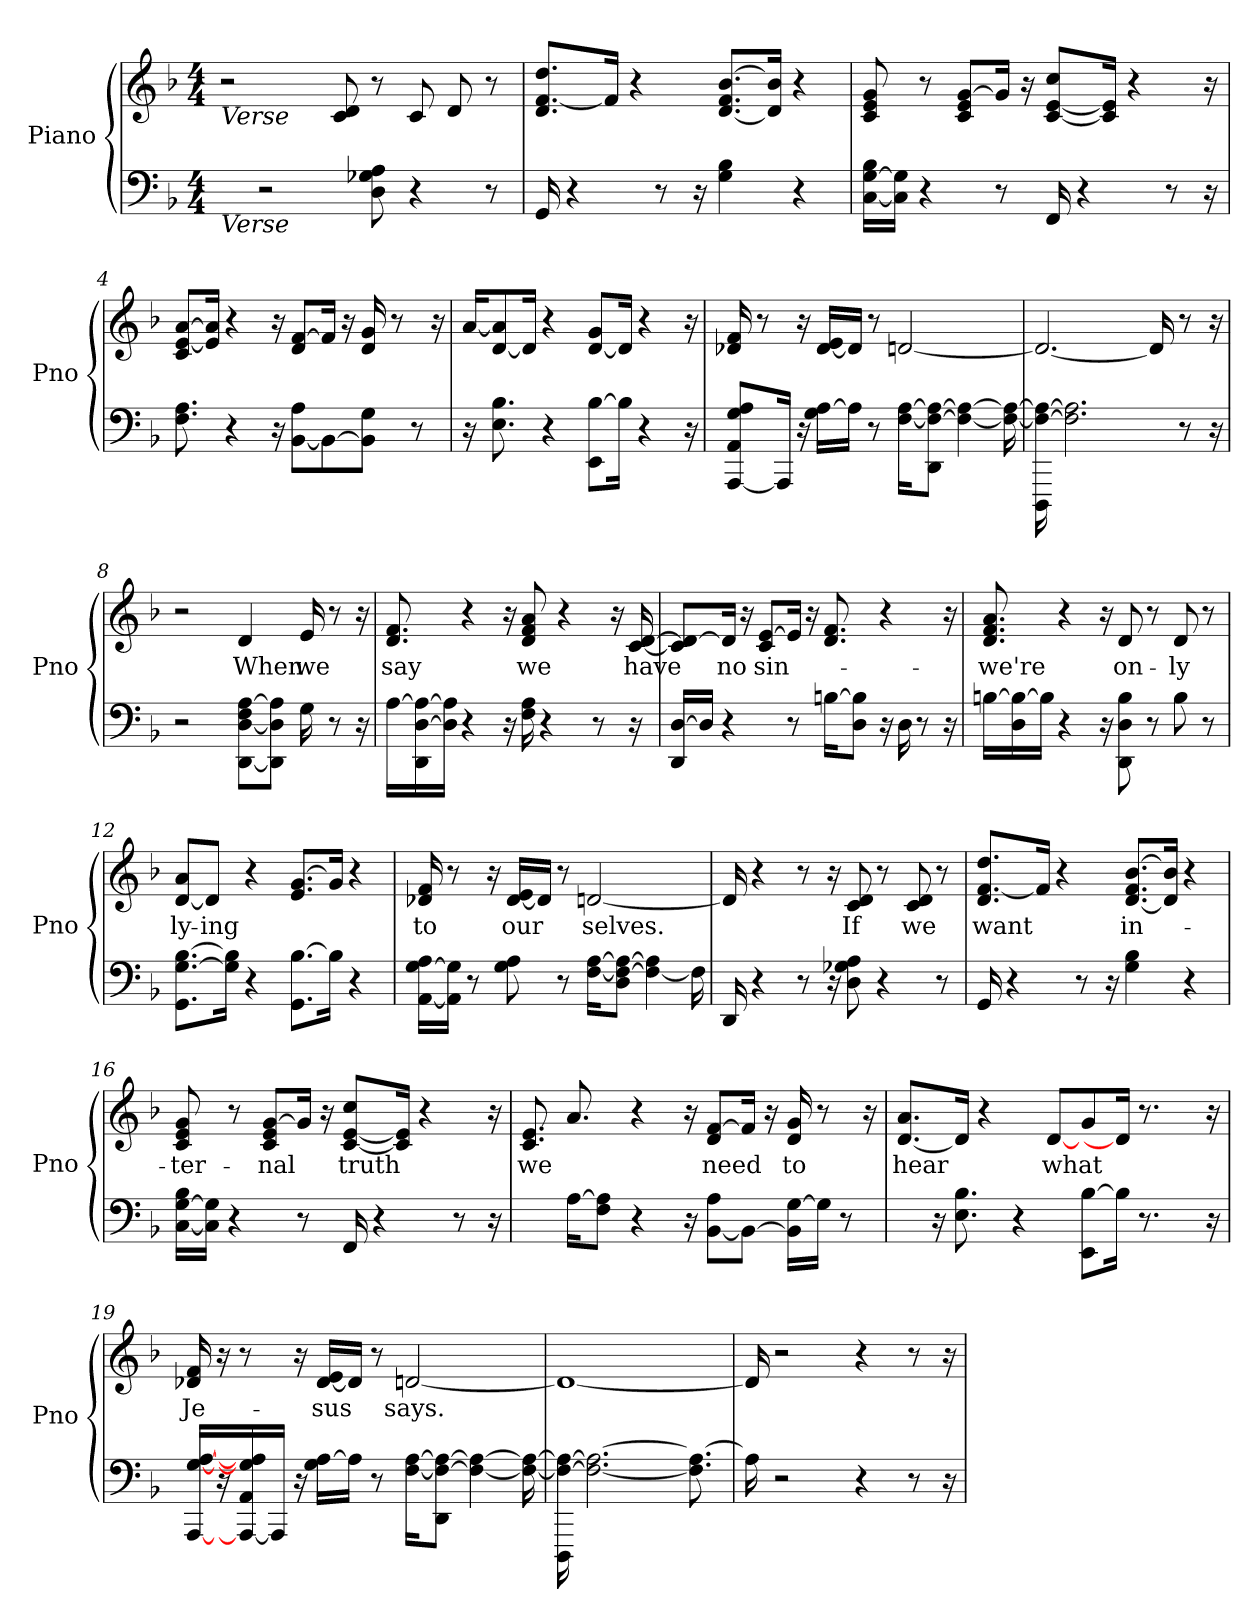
**kern	**kern	**text
*part1	*part1	*part1
*staff2	*staff1	*staff1
*I"Piano	*	*
*I'Pno	*	*
*clefF4	*clefG2	*
*k[b-]	*k[b-]	*
*M4/4	*M4/4	*
=1	=1	=1
!	!LO:TX:b:i:t=Verse	!
!LO:TX:b:i:t=Verse	!	!
8ryy	2r	.
2r	.	.
.	8c/ 8d/	.
8D\ 8G-X\ 8A\	8r	.
4r	8c/	.
.	8d/	.
8r	8r	.
=2	=2	=2
16GG/	8.d/ [8.f/ 8.dd/L	.
4r	.	.
.	16f/Jk]	.
.	4r	.
8r	.	.
16r	.	.
4G\ 4B-\	[8.d/ 8.f/ [8.b-/L	.
.	16d/] 16b-/]Jk	.
4r	4r	.
=3	=3	=3
[16C\ [16G\ 16B-\LL	8c/ 8e/ 8g/	.
16C\] 16G\]JJ	.	.
4r	8r	.
.	8c/ 8e/ [8g/L	.
8r	16g/Jk]	.
.	16r	.
16FF/	[8c/ [8e/ 8cc/L	.
4r	.	.
.	16c/] 16e/]Jk	.
.	4r	.
8r	.	.
16r	16r	.
=4	=4	=4
8.F\ 8.A\	8c/ [8e/ [8a/L	.
.	16e/] 16a/]Jk	.
4r	4r	.
16r	16r	.
[8BB-\ 8A\L	8d/ [8f/L	.
8BB-\_	16f/Jk]	.
.	16r	.
8BB-\] 8G\J	16d/ 16g/	.
.	8r	.
8r	.	.
.	16r	.
!!LO:LB:g=z
=5	=5	=5
16r	[16a/KL	.
8.E\ 8.B-\	[8d/ 8a/]	.
.	16d/Jk]	.
4r	4r	.
8EE\ [8B-\L	[8d/ 8g/L	.
16B-\Jk]	16d/Jk]	.
4r	4r	.
16r	16r	.
=6	=6	=6
[8AAA/ 8AA/ 8G/ 8A/L	16d-X/ 16f/	.
.	8r	.
16AAA/Jk]	.	.
16r	16r	.
16G\ [16A\LL	[16d-/ 16e/LL	.
16A\JJ]	16d-/JJ]	.
8r	8r	.
[16F\ [16A\KL	[2dn/	.
8DD\ 8F\_ 8A\_J	.	.
4F\_ 4A\_	.	.
16F\_ 16A\_	.	.
=7	=7	=7
16DDD\ 16F\_ 16A\_	2.d/_	.
2.F\] 2.A\]	.	.
.	16d/]	.
8r	8r	.
16r	16r	.
=8	=8	=8
2r	2r	.
!	!	!LO:LY:b
[8DD\ [8D\ 8F\ [8A\L	4d/	When
8DD\] 8D\] 8A\]J	.	.
!	!	!LO:LY:b
16G\	16e/	we
8r	8r	.
16r	16r	.
!!LO:LB:g=z
=9	=9	=9
!	!	!LO:LY:b
[16A\LL	8.d/ 8.f/	say
16DD\ [16D\ 16A\_	.	.
16D\] 16A\]JJ	.	.
4r	4r	.
16r	16r	.
!	!	!LO:LY:b
16F\ 16A\	8d/ 8f/ 8a/	we
4r	.	.
.	4r	.
8r	.	.
.	16r	.
!	!	!LO:LY:b
16r	[16c/ [16d/	have
=10	=10	=10
16DD/ [16D/LL	8c/] 8d/_L	.
16D/JJ]	.	.
!	!	!LO:LY:b
4r	16d/Jk]	no
.	16r	.
!	!	!LO:LY:b
.	8c/ [8e/L	sin-
8r	16e/Jk]	.
.	16r	.
[16Bn\KL	8.d/ 8.f/	.
8D\ 8B\]J	.	.
16r	4r	.
16D\	.	.
8r	.	.
16r	16r	.
=11	=11	=11
!	!	!LO:LY:b
[16Bn\LL	8.d/ 8.f/ 8.a/	-we're
16D\ 16B\_	.	.
16B\JJ]	.	.
4r	4r	.
16r	16r	.
!	!	!LO:LY:b
8DD\ 8D\ 8B\	8d/	on-
8r	8r	.
!	!	!LO:LY:b
8B\	8d/	-ly
8r	8r	.
!!LO:LB:g=z
=12	=12	=12
!	!	!LO:LY:b
8.GG\ [8.G\ [8.B-\L	[8d/ 8a/L	ly-
!	!	!LO:LY:b
.	8d/J]	-ing
16G\] 16B-\]Jk	.	.
4r	4r	.
8.GG\ [8.B-\L	8.e/ [8.g/L	.
16B-\Jk]	16g/Jk]	.
4r	4r	.
=13	=13	=13
!	!	!LO:LY:b
[16AA\ [16G\ 16A\LL	16d-X/ 16f/	to
16AA\] 16G\]JJ	8r	.
8r	.	.
.	16r	.
!	!	!LO:LY:b
8G\ 8A\	[16d-/ 16e/LL	our
.	16d-/JJ]	.
8r	8r	.
!	!	!LO:LY:b
[16F\ [16A\KL	[2dn/	selves.
8D\ 8F\_ 8A\_J	.	.
4F\_ 4A\]	.	.
16F\]	.	.
=14	=14	=14
16DD/	16d/]	.
4r	4r	.
8r	8r	.
16r	16r	.
!	!	!LO:LY:b
8D\ 8G-X\ 8A\	8c/ 8d/	If
4r	8r	.
!	!	!LO:LY:b
.	8c/ 8d/	we
8r	8r	.
=15	=15	=15
!	!	!LO:LY:b
16GG/	8.d/ [8.f/ 8.dd/L	want
4r	.	.
.	16f/Jk]	.
.	4r	.
8r	.	.
16r	.	.
!	!	!LO:LY:b
4G\ 4B-\	[8.d/ 8.f/ [8.b-/L	in-
.	16d/] 16b-/]Jk	.
4r	4r	.
!!LO:LB:g=z
=16	=16	=16
!	!	!LO:LY:b
[16C\ [16G\ 16B-\LL	8c/ 8e/ 8g/	-ter-
16C\] 16G\]JJ	.	.
4r	8r	.
!	!	!LO:LY:b
.	8c/ 8e/ [8g/L	-nal
8r	16g/Jk]	.
.	16r	.
!	!	!LO:LY:b
16FF/	[8c/ [8e/ 8cc/L	truth
4r	.	.
.	16c/] 16e/]Jk	.
.	4r	.
8r	.	.
16r	16r	.
=17	=17	=17
!	!	!LO:LY:b
8.ryy	8.c/ 8.e/	we
[16A\KL	8.a/	.
8F\ 8A\]J	.	.
4r	4r	.
16r	16r	.
!	!	!LO:LY:b
[8BB-\ 8A\L	8d/ [8f/L	need
8BB-\J_	16f/Jk]	.
.	16r	.
!	!	!LO:LY:b
16BB-\] [16G\LL	16d/ 16g/	to
16G\JJ]	8r	.
8r	.	.
.	16r	.
=18	=18	=18
!	!	!LO:LY:b
8ryy	[8.d/ 8.a/L	hear
16r	.	.
8.E\ 8.B-\	16d/Jk]	.
.	4r	.
4r	.	.
!	!	!LO:LY:b
.	[8d/L	what
8EE\ [8B-\L	8g/	.
16B-\Jk]	16d/Jk]	.
8.r	8.r	.
16ryy	16ryy	.
16r	16r	.
!!LO:LB:g=z
=19	=19	=19
!	!	!LO:LY:b
[16AAA/ [16G/ [16A/LL	16d-X/ 16f/	Je-
16r	16r	.
16AAA/_ 16AA/ 16G/] 16A/]	8r	.
16AAA/JJ]	.	.
16r	16r	.
!	!	!LO:LY:b
16G\ [16A\LL	[16d-/ 16e/LL	-sus
16A\JJ]	16d-/JJ]	.
8r	8r	.
!	!	!LO:LY:b
[16F\ [16A\KL	[2dn/	says.
8DD\ 8F\_ 8A\_J	.	.
4F\_ 4A\_	.	.
16F\_ 16A\_	.	.
=20	=20	=20
16DDD\ 16F\_ 16A\_	1d_	.
2.F\_ 2.A\_	.	.
8.F\] 8.A\_	.	.
=21	=21	=21
16A\]	16d/]	.
2r	2r	.
4r	4r	.
8r	8r	.
16r	16r	.
=	=	=
*-	*-	*-
